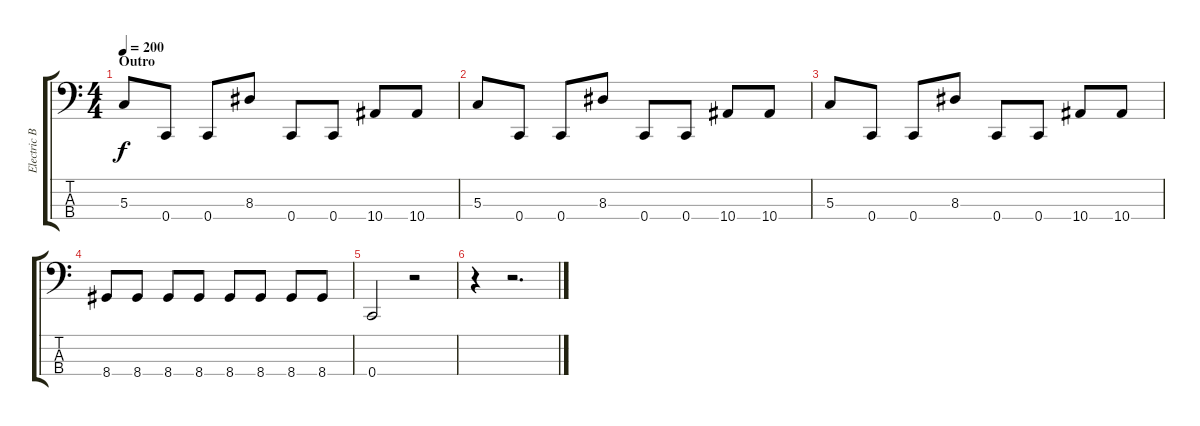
\track ("Electric Bass" "Electric B") {instrument electricbassfinger}
\staff {score tabs}
\tuning (F2 C2 G1 C1) {hide}
\ts (4 4)
\section ("" "Outro")
\tempo 200
\clef f4
\ks c
5.3.8{dy f} 0.4.8 0.4.8 8.3.8 0.4.8 0.4.8 10.4.8 10.4.8 |
5.3.8 0.4.8 0.4.8 8.3.8 0.4.8 0.4.8 10.4.8 10.4.8 |
5.3.8 0.4.8 0.4.8 8.3.8 0.4.8 0.4.8 10.4.8 10.4.8 |
8.4.8 8.4.8 8.4.8 8.4.8 8.4.8 8.4.8 8.4.8 8.4.8 |
0.4.2 r.2 |
r.4 r.2{d}
